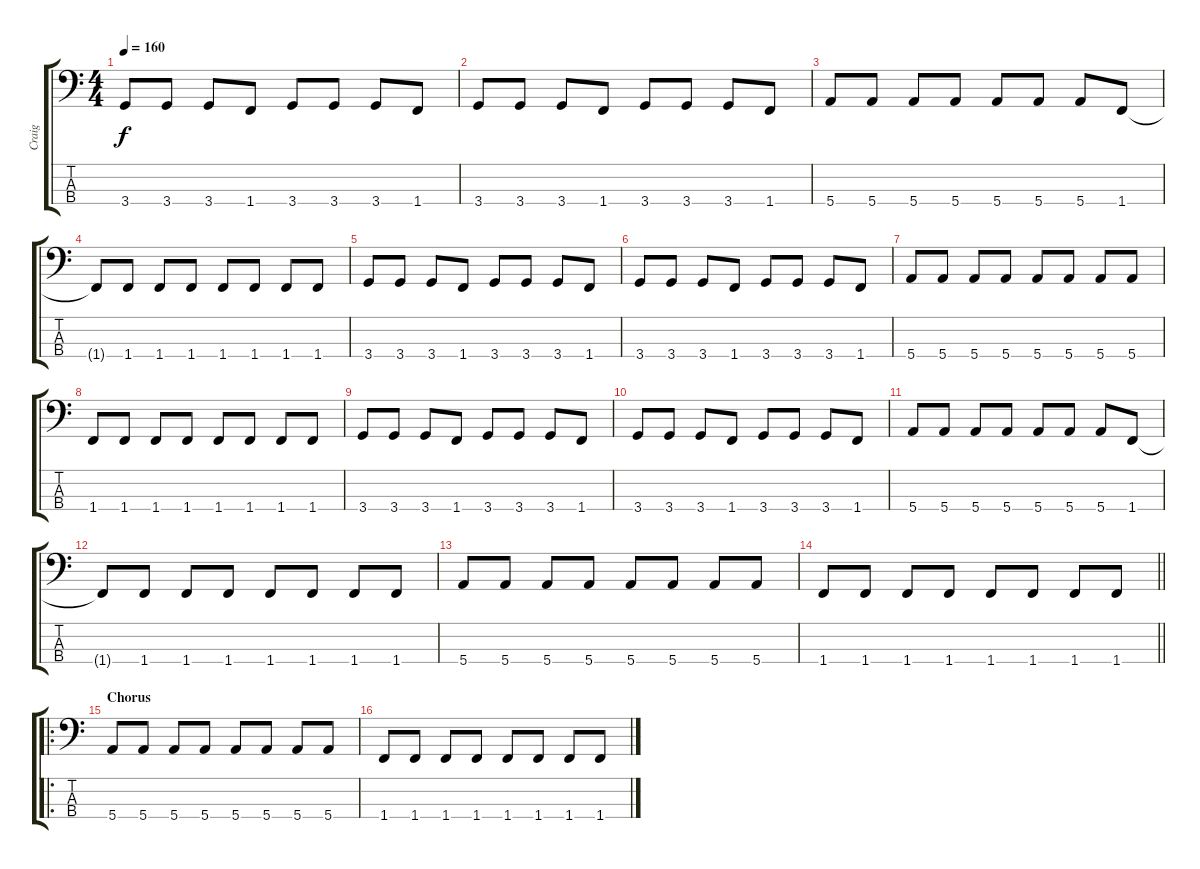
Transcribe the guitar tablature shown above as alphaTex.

\track ("Craig" "Craig") {instrument electricbasspick}
\staff {score tabs}
\tuning (G2 D2 A1 E1) {hide}
\ts (4 4)
\tempo 160
\clef f4
\ks c
3.4.8{dy f} 3.4.8 3.4.8 1.4.8 3.4.8 3.4.8 3.4.8 1.4.8 |
3.4.8 3.4.8 3.4.8 1.4.8 3.4.8 3.4.8 3.4.8 1.4.8 |
5.4.8 5.4.8 5.4.8 5.4.8 5.4.8 5.4.8 5.4.8 1.4.8 |
1.4{t}.8 1.4.8 1.4.8 1.4.8 1.4.8 1.4.8 1.4.8 1.4.8 |
3.4.8 3.4.8 3.4.8 1.4.8 3.4.8 3.4.8 3.4.8 1.4.8 |
3.4.8 3.4.8 3.4.8 1.4.8 3.4.8 3.4.8 3.4.8 1.4.8 |
5.4.8 5.4.8 5.4.8 5.4.8 5.4.8 5.4.8 5.4.8 5.4.8 |
1.4.8 1.4.8 1.4.8 1.4.8 1.4.8 1.4.8 1.4.8 1.4.8 |
3.4.8 3.4.8 3.4.8 1.4.8 3.4.8 3.4.8 3.4.8 1.4.8 |
3.4.8 3.4.8 3.4.8 1.4.8 3.4.8 3.4.8 3.4.8 1.4.8 |
5.4.8 5.4.8 5.4.8 5.4.8 5.4.8 5.4.8 5.4.8 1.4.8 |
1.4{t}.8 1.4.8 1.4.8 1.4.8 1.4.8 1.4.8 1.4.8 1.4.8 |
5.4.8 5.4.8 5.4.8 5.4.8 5.4.8 5.4.8 5.4.8 5.4.8 |
\barLineRight lightlight
1.4.8 1.4.8 1.4.8 1.4.8 1.4.8 1.4.8 1.4.8 1.4.8 |
\ro
\section ("" "Chorus")
5.4.8 5.4.8 5.4.8 5.4.8 5.4.8 5.4.8 5.4.8 5.4.8 |
1.4.8 1.4.8 1.4.8 1.4.8 1.4.8 1.4.8 1.4.8 1.4.8
